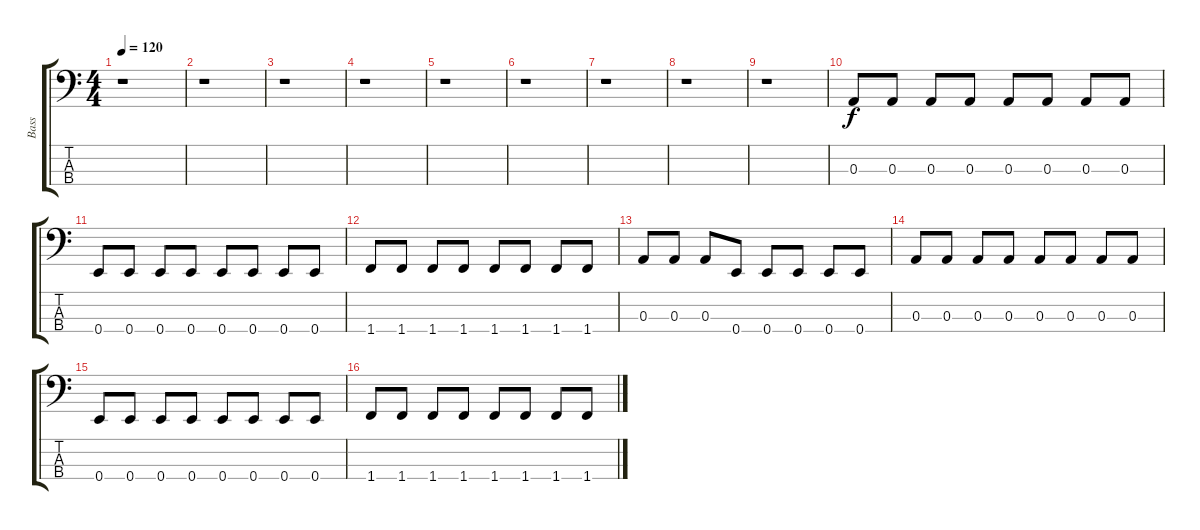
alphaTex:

\track ("Bass" "Bass") {instrument electricbasspick}
\staff {score tabs}
\tuning (G2 D2 A1 E1) {hide}
\ts (4 4)
\tempo 120
\clef f4
\ks c
r.1{dy f instrument electricbasspick} |
r.1 |
r.1 |
r.1 |
r.1 |
r.1 |
r.1 |
r.1 |
r.1 |
0.3.8 0.3.8 0.3.8 0.3.8 0.3.8 0.3.8 0.3.8 0.3.8 |
0.4.8 0.4.8 0.4.8 0.4.8 0.4.8 0.4.8 0.4.8 0.4.8 |
1.4.8 1.4.8 1.4.8 1.4.8 1.4.8 1.4.8 1.4.8 1.4.8 |
0.3.8 0.3.8 0.3.8 0.4.8 0.4.8 0.4.8 0.4.8 0.4.8 |
0.3.8 0.3.8 0.3.8 0.3.8 0.3.8 0.3.8 0.3.8 0.3.8 |
0.4.8 0.4.8 0.4.8 0.4.8 0.4.8 0.4.8 0.4.8 0.4.8 |
1.4.8 1.4.8 1.4.8 1.4.8 1.4.8 1.4.8 1.4.8 1.4.8
